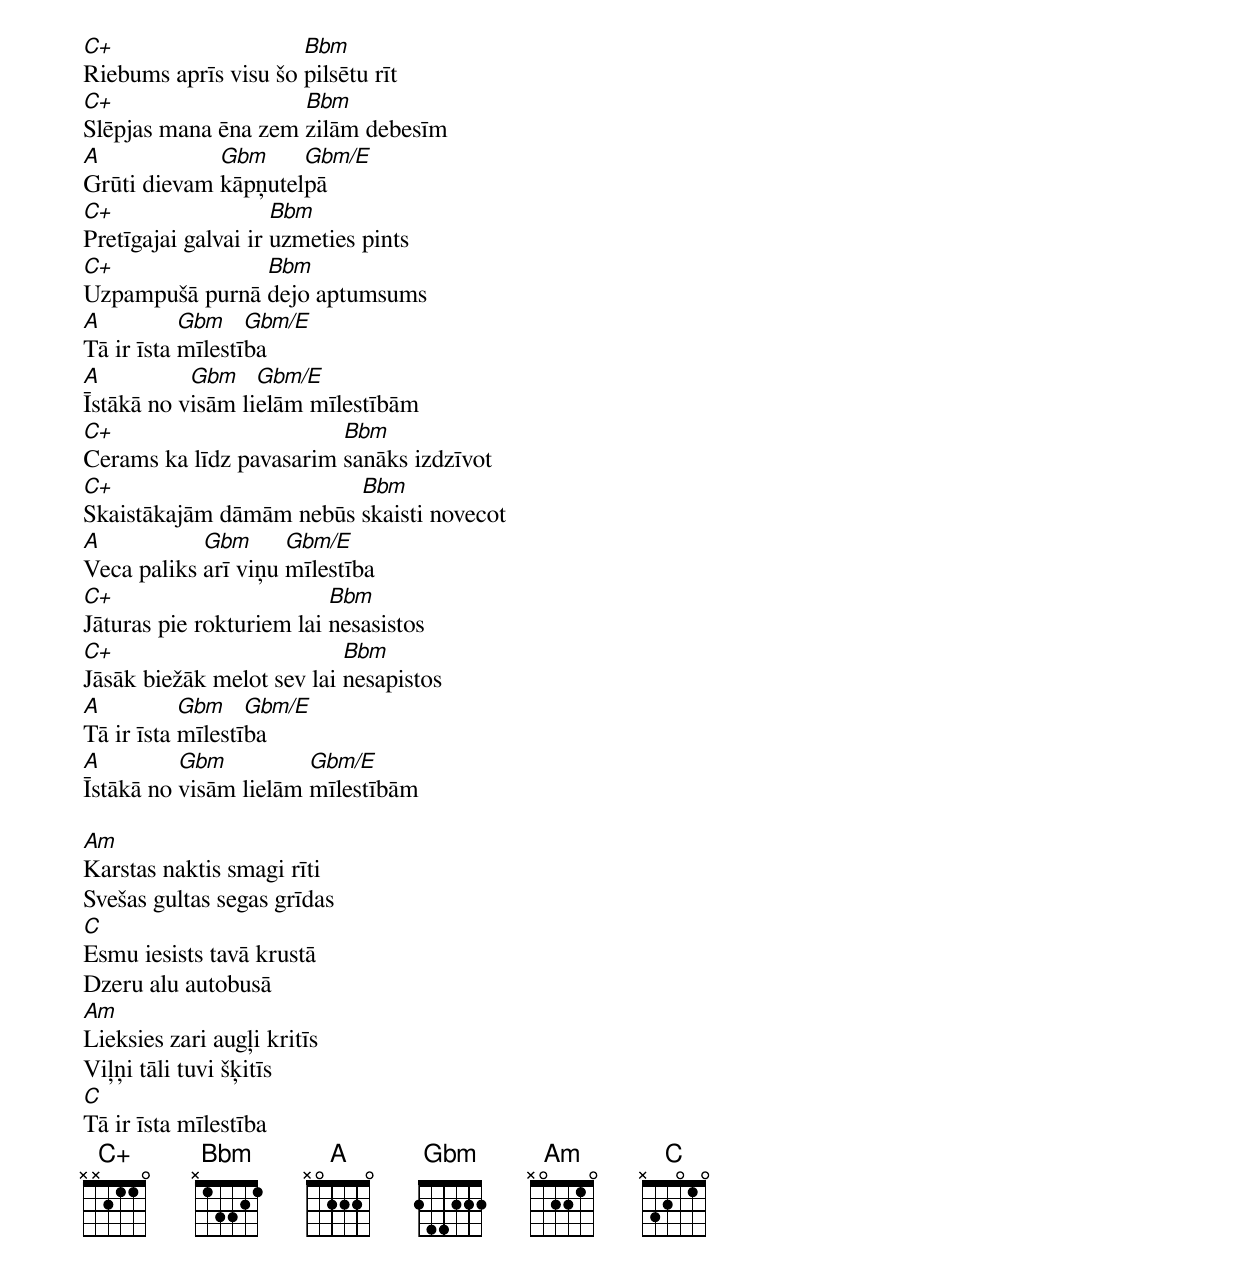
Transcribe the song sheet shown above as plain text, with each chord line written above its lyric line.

C+                    Bbm
Riebums aprīs visu šo pilsētu rīt
C+                   Bbm
Slēpjas mana ēna zem zilām debesīm
A            Gbm     Gbm/E
Grūti dievam kāpņutelpā
C+                   Bbm
Pretīgajai galvai ir uzmeties pints
C+              Bbm
Uzpampušā purnā dejo aptumsums
A          Gbm    Gbm/E
Tā ir īsta mīlestība
A          Gbm    Gbm/E
Īstākā no visām lielām mīlestībām
C+                       Bbm
Cerams ka līdz pavasarim sanāks izdzīvot
C+                       Bbm
Skaistākajām dāmām nebūs skaisti novecot
A           Gbm      Gbm/E
Veca paliks arī viņu mīlestība
C+                        Bbm
Jāturas pie rokturiem lai nesasistos
C+                         Bbm
Jāsāk biežāk melot sev lai nesapistos
A          Gbm    Gbm/E
Tā ir īsta mīlestība
A         Gbm          Gbm/E
Īstākā no visām lielām mīlestībām

Am
Karstas naktis smagi rīti
Svešas gultas segas grīdas
C
Esmu iesists tavā krustā
Dzeru alu autobusā
Am
Lieksies zari augļi kritīs
Viļņi tāli tuvi šķitīs
C
Tā ir īsta mīlestība
